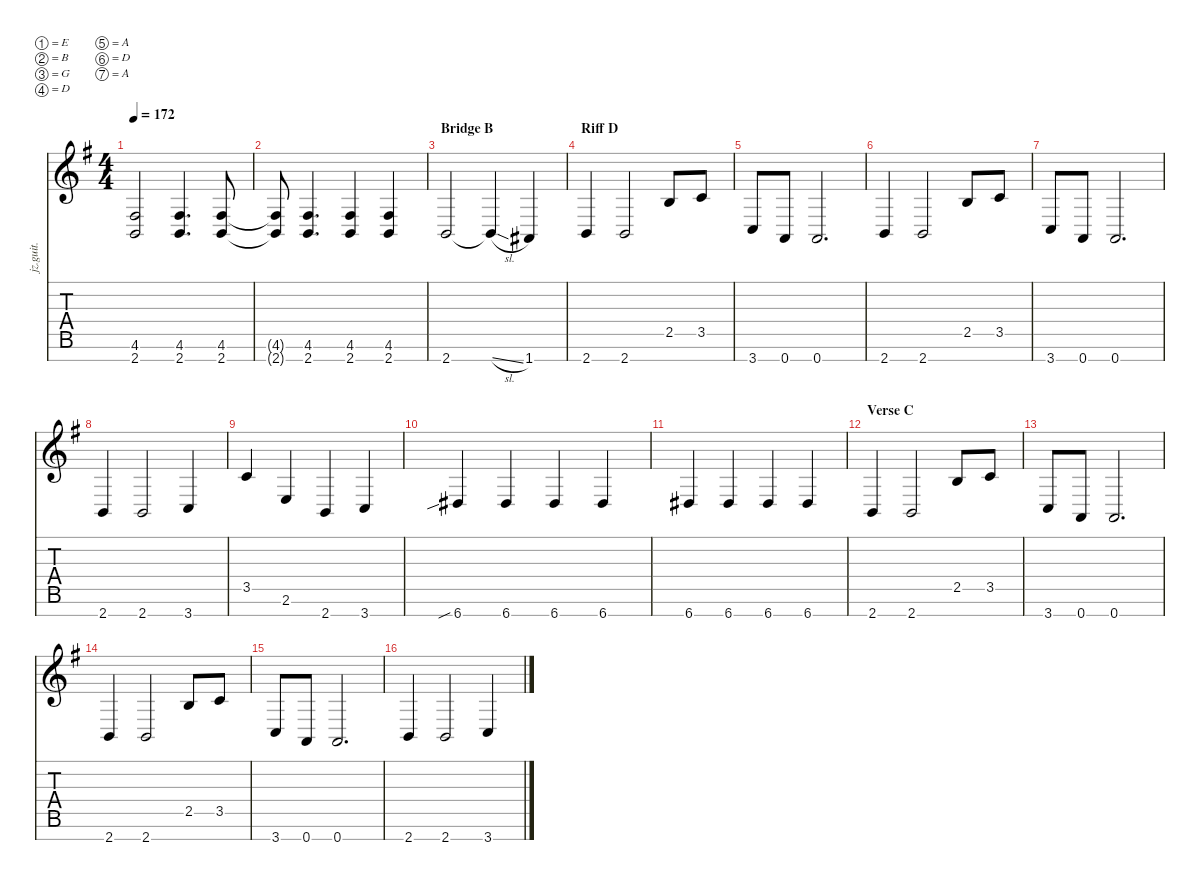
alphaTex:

\defaultSystemsLayout 4
\hideDynamics
\bracketExtendMode nobrackets
\otherSystemsTrackNameOrientation horizontal
\track ("Kaoru" "jz.guit.") {instrument overdrivenguitar}
\staff {score tabs}
\tuning (E4 B3 G3 D3 A2 D2 A1)
\ts (4 4)
\tempo 172
\clef g2
\ks eminor
(2.7{acc forcenatural} 4.6{acc #}).2{dy mf beam Up} (2.7{acc forcenatural} 4.6{acc #}).4{d beam Up} (2.7{acc forcenatural} 4.6{acc #}).8{beam Up} |
(2.7{t acc forcenatural} 4.6{t acc #}).8{beam Up} (2.7{acc forcenatural} 4.6{acc #}).4{d beam Up} (2.7{acc forcenatural} 4.6{acc #}).4{beam Up} (2.7{acc forcenatural} 4.6{acc #}).4{beam Up} |
\section ("" "Bridge B")
2.7{acc forcenatural}.2{beam Up} 2.7{sl t acc forcenatural}.4{beam Up} 1.7{acc #}.4{beam Up} |
\section ("" "Riff D")
2.7{acc forcenatural}.4{beam Up} 2.7{acc forcenatural}.2{beam Up} 2.5{acc forcenatural}.8{beam Up} 3.5{acc forcenatural}.8{beam Up} |
3.7{acc forcenatural}.8{beam Up} 0.7{acc forcenatural}.8{beam Up} 0.7{acc forcenatural}.2{d beam Up} |
2.7{acc forcenatural}.4{beam Up} 2.7{acc forcenatural}.2{beam Up} 2.5{acc forcenatural}.8{beam Up} 3.5{acc forcenatural}.8{beam Up} |
3.7{acc forcenatural}.8{beam Up} 0.7{acc forcenatural}.8{beam Up} 0.7{acc forcenatural}.2{d beam Up} |
2.7{acc forcenatural}.4{beam Up} 2.7{acc forcenatural}.2{beam Up} 3.7{acc forcenatural}.4{beam Up} |
3.5{acc forcenatural}.4{beam Up} 2.6{acc forcenatural}.4{beam Up} 2.7{acc forcenatural}.4{beam Up} 3.7{acc forcenatural}.4{beam Up} |
6.7{sib acc #}.4{beam Up} 6.7{acc #}.4{beam Up} 6.7{acc #}.4{beam Up} 6.7{acc #}.4{beam Up} |
6.7{acc #}.4{beam Up} 6.7{acc #}.4{beam Up} 6.7{acc #}.4{beam Up} 6.7{acc #}.4{beam Up} |
\section ("" "Verse C")
2.7{acc forcenatural}.4{beam Up} 2.7{acc forcenatural}.2{beam Up} 2.5{acc forcenatural}.8{beam Up} 3.5{acc forcenatural}.8{beam Up} |
3.7{acc forcenatural}.8{beam Up} 0.7{acc forcenatural}.8{beam Up} 0.7{acc forcenatural}.2{d beam Up} |
2.7{acc forcenatural}.4{beam Up} 2.7{acc forcenatural}.2{beam Up} 2.5{acc forcenatural}.8{beam Up} 3.5{acc forcenatural}.8{beam Up} |
3.7{acc forcenatural}.8{beam Up} 0.7{acc forcenatural}.8{beam Up} 0.7{acc forcenatural}.2{d beam Up} |
2.7{acc forcenatural}.4{beam Up} 2.7{acc forcenatural}.2{beam Up} 3.7{acc forcenatural}.4{beam Up}
